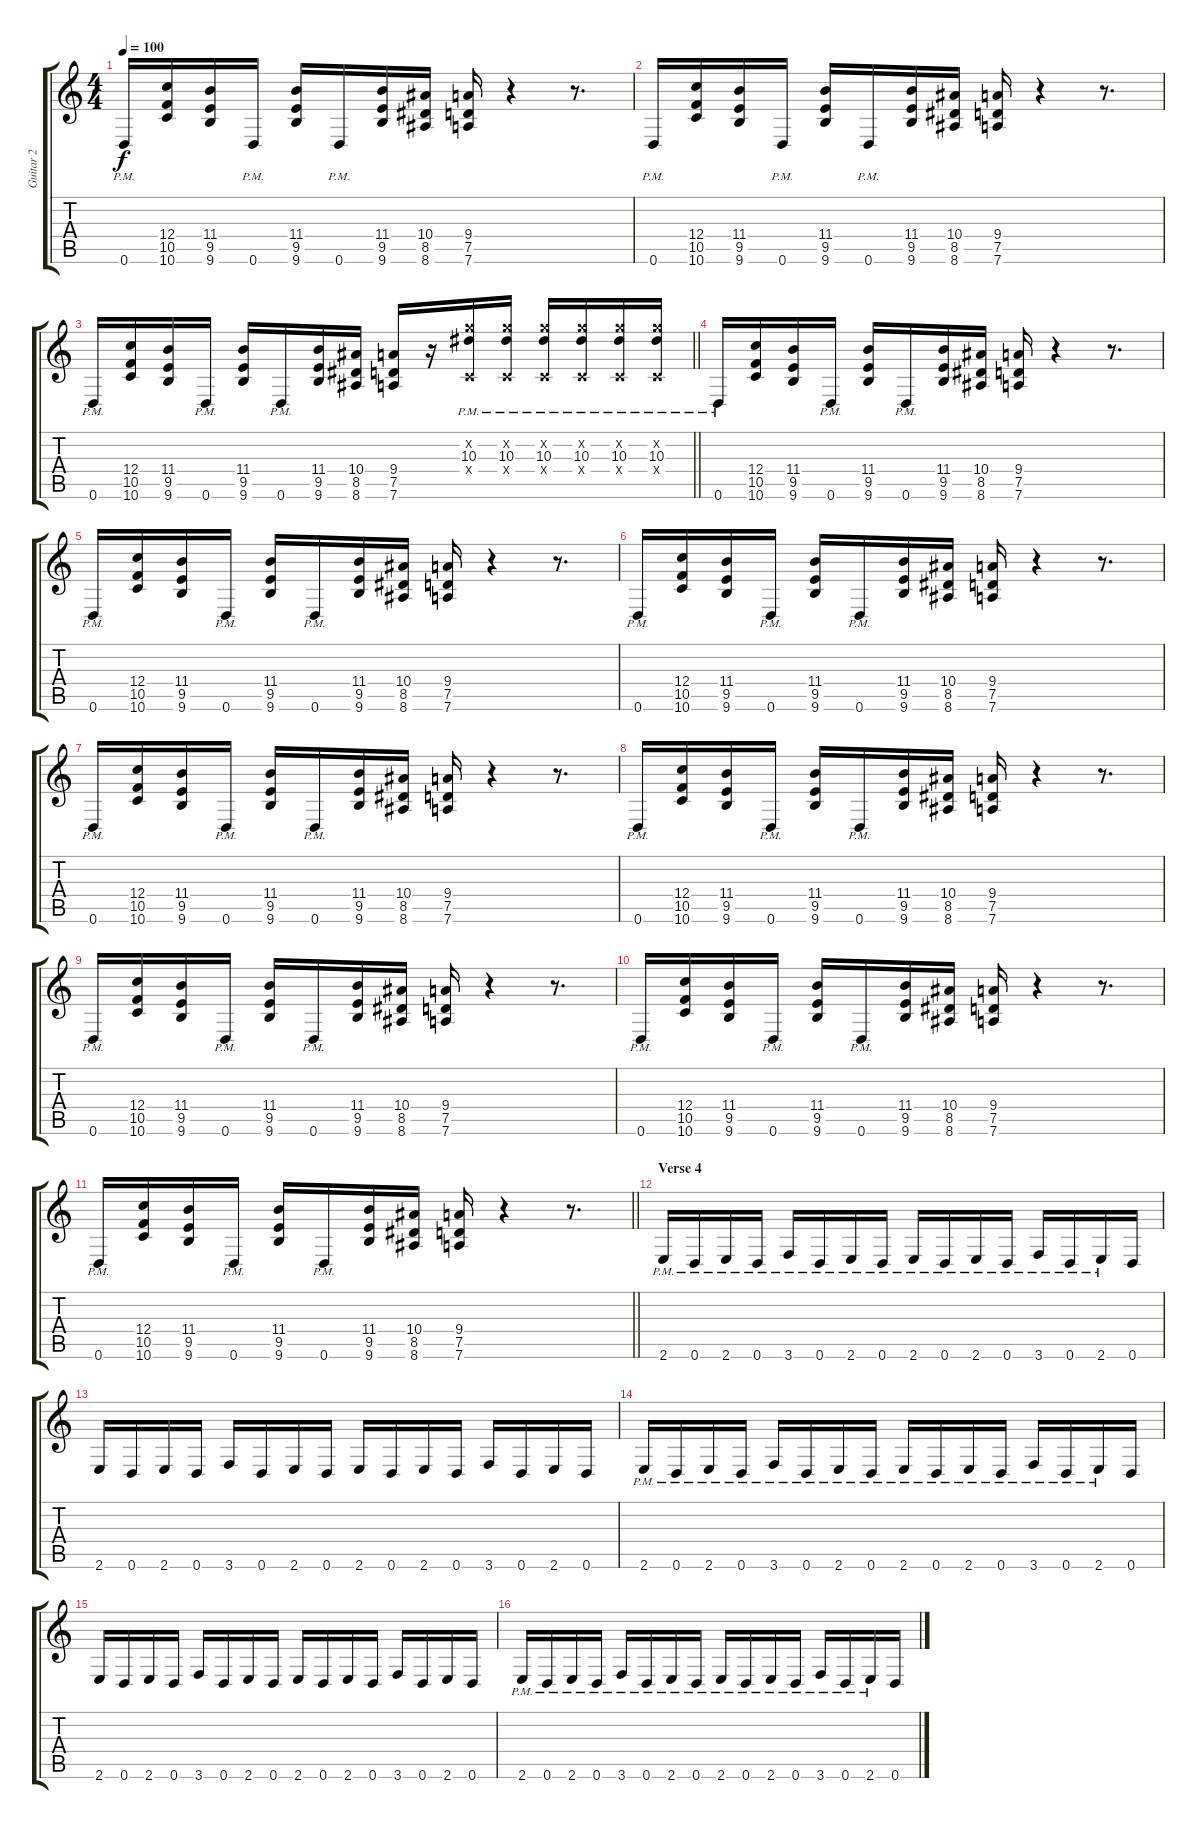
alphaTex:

\track ("Guitar 2" "Guitar 2") {instrument distortionguitar}
\staff {score tabs}
\tuning (D4 A3 F3 C3 G2 D2) {hide}
\ts (4 4)
\tempo 100
\clef g2
\ks c
0.6{pm}.16{dy f} (12.4 10.5 10.6).16 (11.4 9.5 9.6).16 0.6{pm}.16 (11.4 9.5 9.6).16 0.6{pm}.16 (11.4 9.5 9.6).16 (10.4 8.5 8.6).16 (9.4 7.5 7.6).16 r.4 r.8{d} |
0.6{pm}.16 (12.4 10.5 10.6).16 (11.4 9.5 9.6).16 0.6{pm}.16 (11.4 9.5 9.6).16 0.6{pm}.16 (11.4 9.5 9.6).16 (10.4 8.5 8.6).16 (9.4 7.5 7.6).16 r.4 r.8{d} |
\barLineRight lightlight
0.6{pm}.16 (12.4 10.5 10.6).16 (11.4 9.5 9.6).16 0.6{pm}.16 (11.4 9.5 9.6).16 0.6{pm}.16 (11.4 9.5 9.6).16 (10.4 8.5 8.6).16 (9.4 7.5 7.6).16 r.16 (10.2{pm x} 10.3{pm} 0.4{x}).16 (10.2{pm x} 10.3{pm} 0.4{x}).16 (10.2{pm x} 10.3{pm} 0.4{x}).16 (10.2{pm x} 10.3{pm} 0.4{x}).16 (10.2{pm x} 10.3{pm} 0.4{x}).16 (10.2{pm x} 10.3{pm} 0.4{x}).16 |
\section ("" "")
0.6{pm}.16 (12.4 10.5 10.6).16 (11.4 9.5 9.6).16 0.6{pm}.16 (11.4 9.5 9.6).16 0.6{pm}.16 (11.4 9.5 9.6).16 (10.4 8.5 8.6).16 (9.4 7.5 7.6).16 r.4 r.8{d} |
0.6{pm}.16 (12.4 10.5 10.6).16 (11.4 9.5 9.6).16 0.6{pm}.16 (11.4 9.5 9.6).16 0.6{pm}.16 (11.4 9.5 9.6).16 (10.4 8.5 8.6).16 (9.4 7.5 7.6).16 r.4 r.8{d} |
0.6{pm}.16 (12.4 10.5 10.6).16 (11.4 9.5 9.6).16 0.6{pm}.16 (11.4 9.5 9.6).16 0.6{pm}.16 (11.4 9.5 9.6).16 (10.4 8.5 8.6).16 (9.4 7.5 7.6).16 r.4 r.8{d} |
0.6{pm}.16 (12.4 10.5 10.6).16 (11.4 9.5 9.6).16 0.6{pm}.16 (11.4 9.5 9.6).16 0.6{pm}.16 (11.4 9.5 9.6).16 (10.4 8.5 8.6).16 (9.4 7.5 7.6).16 r.4 r.8{d} |
0.6{pm}.16 (12.4 10.5 10.6).16 (11.4 9.5 9.6).16 0.6{pm}.16 (11.4 9.5 9.6).16 0.6{pm}.16 (11.4 9.5 9.6).16 (10.4 8.5 8.6).16 (9.4 7.5 7.6).16 r.4 r.8{d} |
0.6{pm}.16 (12.4 10.5 10.6).16 (11.4 9.5 9.6).16 0.6{pm}.16 (11.4 9.5 9.6).16 0.6{pm}.16 (11.4 9.5 9.6).16 (10.4 8.5 8.6).16 (9.4 7.5 7.6).16 r.4 r.8{d} |
0.6{pm}.16 (12.4 10.5 10.6).16 (11.4 9.5 9.6).16 0.6{pm}.16 (11.4 9.5 9.6).16 0.6{pm}.16 (11.4 9.5 9.6).16 (10.4 8.5 8.6).16 (9.4 7.5 7.6).16 r.4 r.8{d} |
\barLineRight lightlight
0.6{pm}.16 (12.4 10.5 10.6).16 (11.4 9.5 9.6).16 0.6{pm}.16 (11.4 9.5 9.6).16 0.6{pm}.16 (11.4 9.5 9.6).16 (10.4 8.5 8.6).16 (9.4 7.5 7.6).16 r.4 r.8{d} |
\section ("" "Verse 4")
2.6{pm}.16 0.6{pm}.16 2.6{pm}.16 0.6{pm}.16 3.6{pm}.16 0.6{pm}.16 2.6{pm}.16 0.6{pm}.16 2.6{pm}.16 0.6{pm}.16 2.6{pm}.16 0.6{pm}.16 3.6{pm}.16 0.6{pm}.16 2.6{pm}.16 0.6.16 |
2.6.16 0.6.16 2.6.16 0.6.16 3.6.16 0.6.16 2.6.16 0.6.16 2.6.16 0.6.16 2.6.16 0.6.16 3.6.16 0.6.16 2.6.16 0.6.16 |
2.6{pm}.16 0.6{pm}.16 2.6{pm}.16 0.6{pm}.16 3.6{pm}.16 0.6{pm}.16 2.6{pm}.16 0.6{pm}.16 2.6{pm}.16 0.6{pm}.16 2.6{pm}.16 0.6{pm}.16 3.6{pm}.16 0.6{pm}.16 2.6{pm}.16 0.6.16 |
2.6.16 0.6.16 2.6.16 0.6.16 3.6.16 0.6.16 2.6.16 0.6.16 2.6.16 0.6.16 2.6.16 0.6.16 3.6.16 0.6.16 2.6.16 0.6.16 |
2.6{pm}.16 0.6{pm}.16 2.6{pm}.16 0.6{pm}.16 3.6{pm}.16 0.6{pm}.16 2.6{pm}.16 0.6{pm}.16 2.6{pm}.16 0.6{pm}.16 2.6{pm}.16 0.6{pm}.16 3.6{pm}.16 0.6{pm}.16 2.6{pm}.16 0.6.16
